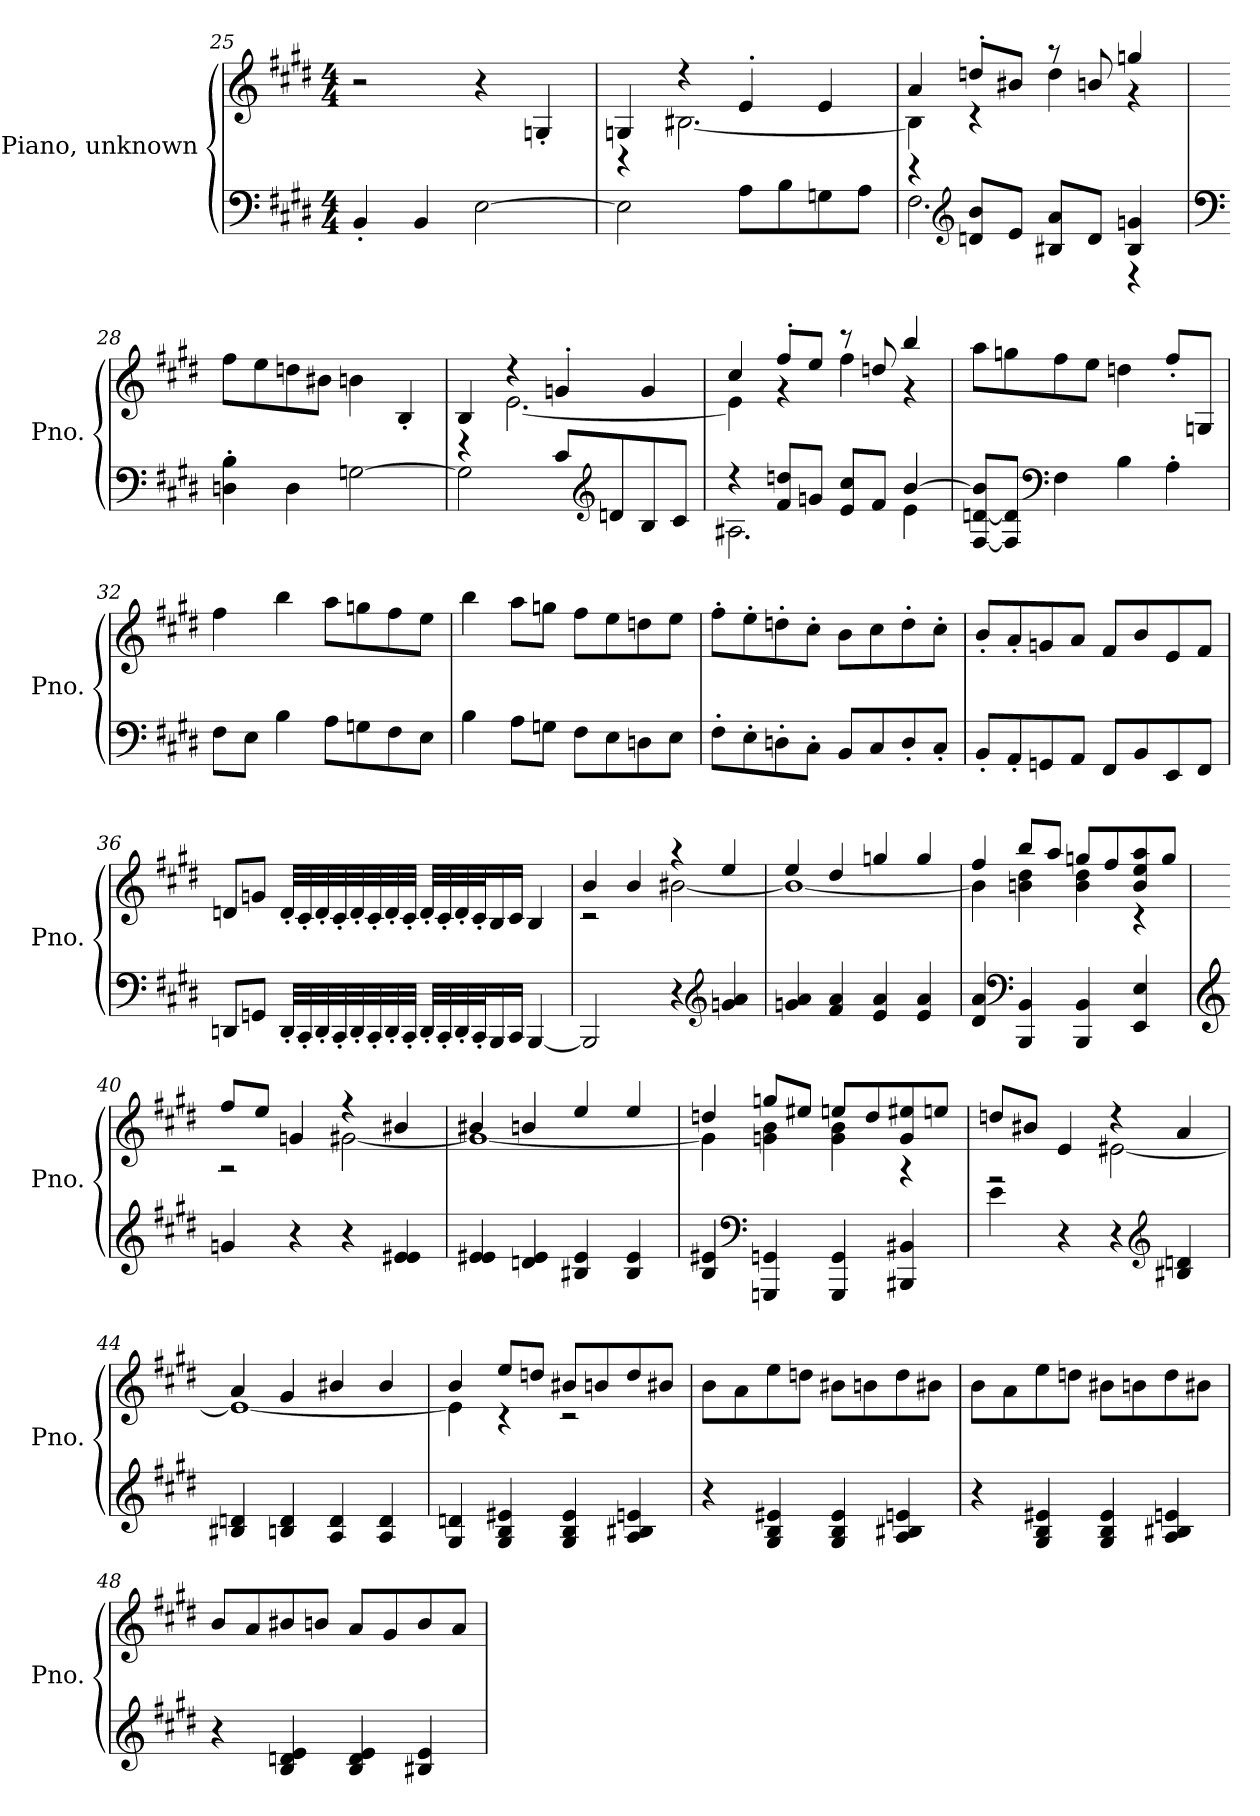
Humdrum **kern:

**kern	**kern
*part1	*part1
*staff2	*staff1
*I"Piano, unknown	*
*I'Pno.	*
*clefF4	*clefG2
*k[f#c#g#d#]	*k[f#c#g#d#]
*M4/4	*M4/4
=25	=25
4BB'/	2r
4BB/	.
[2E\	4r
.	4Gn'/
!!LO:LB:g=z
=26	=26
*	*^
2E\]	4Gn/	4r
.	4r	[2.B#X\
8A\L	4e'/	.
8B\	.	.
8Gn\	4e/	.
8A\J	.	.
=27	=27	=27
*^	*	*
4r	2.F#\	4a/	4B#\]
*clefG2	*	*	*
8dn/ 8b/L	.	8ddn'/L	4r
8e/J	.	8b#X/J	.
8B#X/ 8a/L	.	8r	4dd\
8d/J	.	8bn/	.
4B#/ 4gn/	4r	4ggn/	4r
*v	*v	*	*
*	*v	*v
=28	=28
*clefF4	*
4Dn\' 4B\'	8ff#\L
.	8ee\
4D\	8ddn\
.	8b#X\J
[2Gn\	4bn\
.	4B'/
!!LO:PB:g=z
=29	=29
*	*^
2G\]	4B/	4r
.	4r	[2.e\
8c#/L	4gn'/	.
*clefG2	*	*
8dn/	.	.
8B/	4g/	.
8c#/J	.	.
=30	=30	=30
*^	*	*
4r	2.A#X\	4cc#/	4e\]
8f#/ 8ddn/L	.	8ff#'/L	4r
8gn/J	.	8ee/J	.
8e/ 8cc#/L	.	8r	4ff#\
8f#/J	.	8ddn/	.
[4b/	4e\	4bb/	4r
*v	*v	*	*
*	*v	*v
=31	=31
[8F#/ [8dn/ 8b/]L	8aa\L
8F#/] 8d/]J	8ggn\
*clefF4	*
4F#\	8ff#\
.	8ee\J
4B\	4ddn\
4A'\	8ff#'/L
.	8Gn/J
=32	=32
8F#\L	4ff#\
8E\J	.
4B\	4bb\
8A\L	8aa\L
8Gn\	8ggn\
8F#\	8ff#\
8E\J	8ee\J
!!LO:LB:g=z
=33	=33
4B\	4bb\
8A\L	8aa\L
8Gn\J	8ggn\J
8F#\L	8ff#\L
8E\	8ee\
8Dn\	8ddn\
8E\J	8ee\J
=34	=34
8F#'\L	8ff#'\L
8E'\	8ee'\
8Dn'\	8ddn'\
8C#'\J	8cc#'\J
8BB/L	8b\L
8C#/	8cc#\
8D'/	8dd'\
8C#'/J	8cc#'\J
=35	=35
8BB'/L	8b'/L
8AA'/	8a'/
8GGn/	8gn/
8AA/J	8a/J
8FF#/L	8f#/L
8BB/	8b/
8EE/	8e/
8FF#/J	8f#/J
!!LO:LB:g=z
=36	=36
8DDn/L	8dn/L
8GGn/J	8gn/J
32DD'/LLL	32d'/LLL
32CC#'/	32c#'/
32DD'/	32d'/
32CC#'/	32c#'/
32DD'/	32d'/
32CC#'/	32c#'/
32DD'/	32d'/
32CC#'/JJJ	32c#'/JJJ
32DD'/LLL	32d'/LLL
32CC#'/	32c#'/
32DD'/	32d'/
32CC#'/J	32c#'/J
16BBB/	16B/
16CC#/JJ	16c#/JJ
[4BBB/	4B/
=37	=37
*	*^
2BBB/]	4b/	2r
.	4b/	.
4r	4r	[2b#X\
*clefG2	*	*
4gn/ 4a/	4ee/	.
=38	=38	=38
4gn/ 4a/	4ee/	1b#_
4f#/ 4a/	4dd#/	.
4e/ 4a/	4ggn/	.
4e/ 4a/	4gg/	.
!!LO:LB:g=z	!!
=39	=39	=39
4d#/ 4a/	4ff#/	4b#\]
*clefF4	*	*
4BBB/ 4BB/	8bb/L	4bn\ 4dd#\
.	8aa/J	.
4BBB/ 4BB/	8ggn/L	4b\ 4dd#\
.	8ff#/	.
4EE/ 4E/	8b/ 8ee/ 8aa/	4r
.	8gg/J	.
=40	=40	=40
*clefG2	*	*
4gn/	8ff#/L	2r
.	8ee/J	.
4r	4gn/	.
4r	4r	[2g#X\
4e/ 4e#X/	4b#X/	.
=41	=41	=41
4e/ 4e#X/	4b#X/	1g#_
4dn/ 4e#/	4bn/	.
4B#X/ 4e#/	4ee/	.
4B#/ 4e#/	4ee/	.
=42	=42	=42
4B/ 4e#X/	4ddn/	4g#\]
*clefF4	*	*
4GGGn/ 4GGn/	8ggn/L	4gn\ 4b\
.	8ee#X/J	.
4GGG/ 4GG/	8een/L	4g\ 4b\
.	8dd/	.
4BBB#X/ 4BB#X/	8g/ 8ee#X/	4r
.	8een/J	.
!!LO:LB:g=z	!!
=43	=43	=43
4e\	8ddn/L	2r
.	8b#X/J	.
4r	4e/	.
4r	4r	[2e#X\
*clefG2	*	*
4B#X/ 4dn/	4a/	.
=44	=44	=44
4B#X/ 4dn/	4a/	1e#_
4Bn/ 4d/	4g#/	.
4A/ 4d/	4b#X/	.
4A/ 4d/	4b#/	.
=45	=45	=45
4G#/ 4dn/	4b/	4e#\]
4G#/ 4B/ 4e#X/	8ee/L	4r
.	8ddn/J	.
4G#/ 4B/ 4e#/	8b#X/L	2r
.	8bn/	.
4A/ 4B#X/ 4en/	8dd/	.
.	8b#X/J	.
*	*v	*v
=46	=46
4r	8b\L
.	8a\
4G#/ 4B/ 4e#X/	8ee\
.	8ddn\J
4G#/ 4B/ 4e#/	8b#X\L
.	8bn\
4A/ 4B#X/ 4en/	8dd\
.	8b#X\J
!!LO:LB:g=z
=47	=47
4r	8b\L
.	8a\
4G#/ 4B/ 4e#X/	8ee\
.	8ddn\J
4G#/ 4B/ 4e#/	8b#X\L
.	8bn\
4A/ 4B#X/ 4en/	8dd\
.	8b#X\J
=48	=48
4r	8b/L
.	8a/
4B/ 4dn/ 4e/	8b#X/
.	8bn/J
4B/ 4d/ 4e/	8a/L
.	8g#/
4B#X/ 4e/	8b/
.	8a/J
=	=
*-	*-
